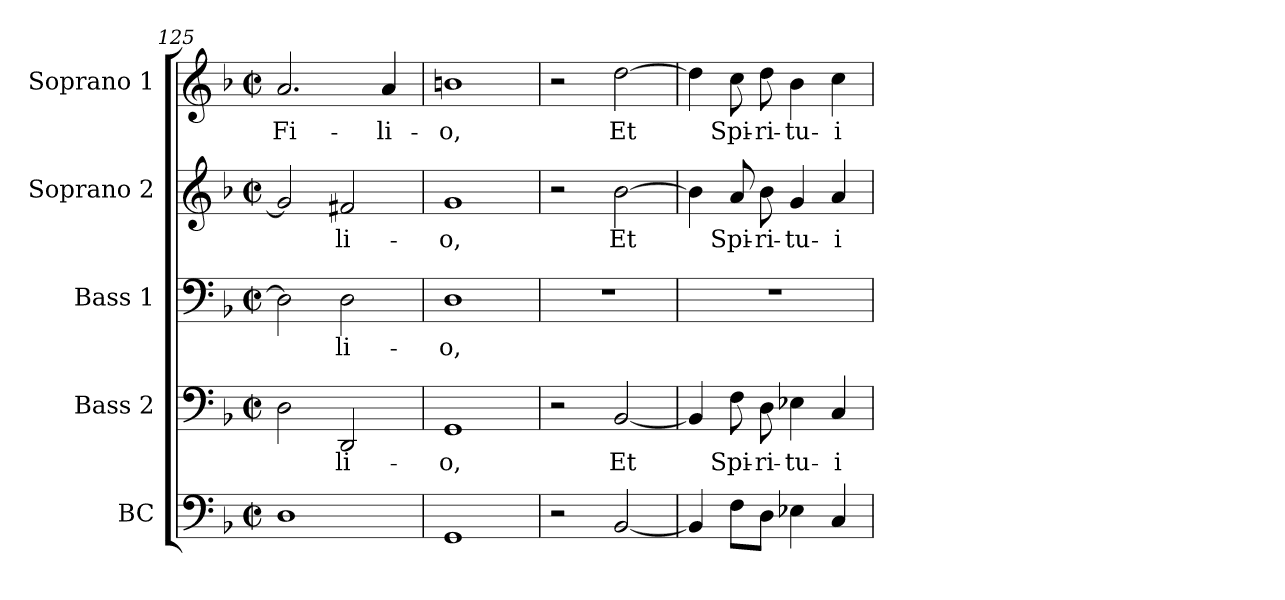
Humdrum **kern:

**kern	**kern	**text	**kern	**text	**kern	**text	**kern	**text
*part5	*part4	*part4	*part3	*part3	*part2	*part2	*part1	*part1
*staff5	*staff4	*staff4	*staff3	*staff3	*staff2	*staff2	*staff1	*staff1
*I"BC	*I"Bass 2	*	*I"Bass 1	*	*I"Soprano 2	*	*I"Soprano 1	*
*	*I'B 2	*	*I'B 1	*	*I'S 2	*	*I'S 1	*
*clefF4	*clefF4	*	*clefF4	*	*clefG2	*	*clefG2	*
*k[b-]	*k[b-]	*	*k[b-]	*	*k[b-]	*	*k[b-]	*
*F:	*F:	*	*F:	*	*F:	*	*F:	*
*M2/2	*M2/2	*	*M2/2	*	*M2/2	*	*M2/2	*
*met(c|)	*met(c|)	*	*met(c|)	*	*met(c|)	*	*met(c|)	*
=125	=125	=125	=125	=125	=125	=125	=125	=125
1D	2D\	.	2D\]	.	2g/]	.	2.a/	Fi-
.	2DD/	-li-	2D\	-li-	2f#X/	li-	.	.
.	.	.	.	.	.	.	4a/	-li-
=126	=126	=126	=126	=126	=126	=126	=126	=126
1GG	1GG	-o,	1D	-o,	1g	-o,	1bn	-o,
!!LO:LB:g=z
=127	=127	=127	=127	=127	=127	=127	=127	=127
2r	2r	.	1r	.	2r	.	2r	.
[2BB-/	[2BB-/	Et	.	.	[2b-\	Et	[2dd\	Et
=128	=128	=128	=128	=128	=128	=128	=128	=128
4BB-/]	4BB-/]	.	1r	.	4b-\]	.	4dd\]	.
8F\L	8F\	Spi-	.	.	8a/	Spi-	8cc\	Spi-
8D\J	8D\	-ri-	.	.	8b-\	-ri-	8dd\	-ri-
4E-X\	4E-X\	-tu-	.	.	4g/	-tu-	4b-\	-tu-
4C/	4C/	-i	.	.	4a/	-i	4cc\	-i
=	=	=	=	=	=	=	=	=
*-	*-	*-	*-	*-	*-	*-	*-	*-
